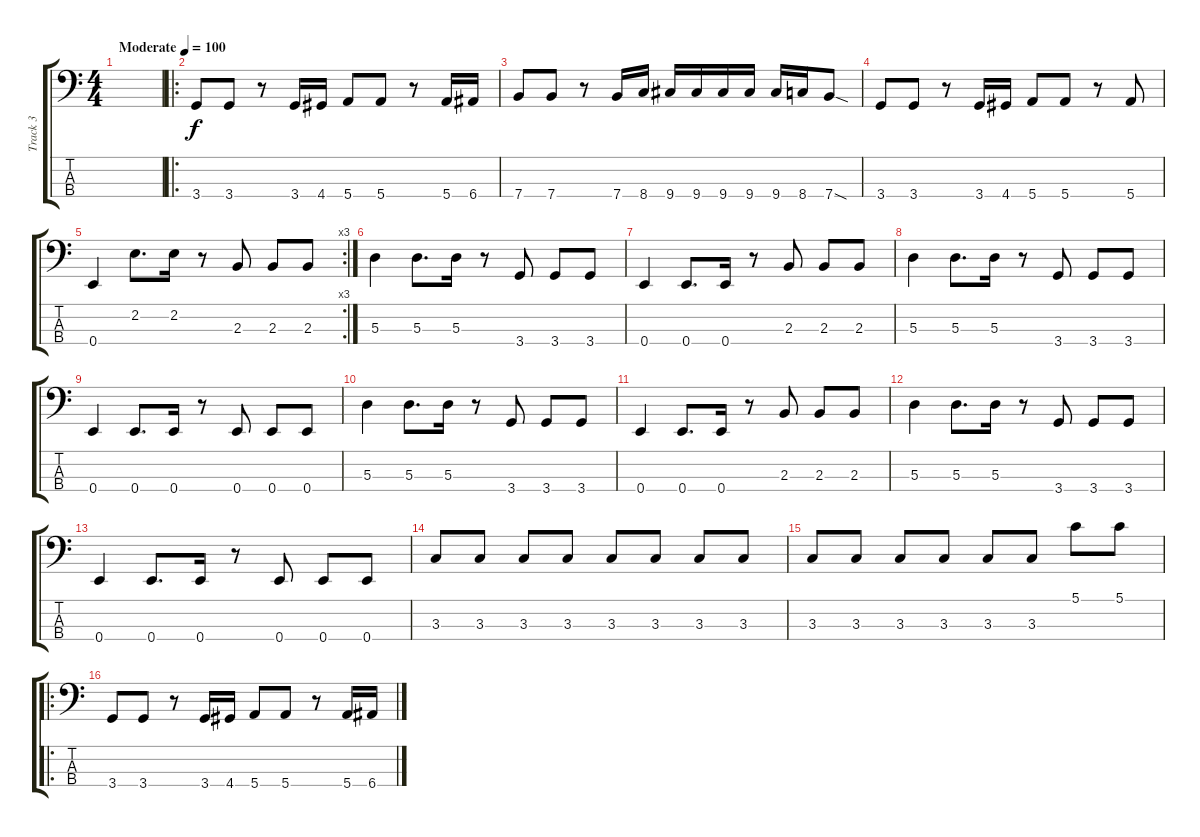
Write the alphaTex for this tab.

\track ("Track 3" "Track 3") {instrument electricbassfinger bank 177}
\staff {score tabs}
\tuning (G2 D2 A1 E1) {hide}
\ts (4 4)
\tempo (100 "Moderate")
\clef f4
\ks c
|
\ro
3.4.8 3.4.8 r.8 3.4.16 4.4.16 5.4.8 5.4.8 r.8 5.4.16 6.4.16 |
7.4.8 7.4.8 r.8 7.4.16 8.4.16 9.4.16 9.4.16 9.4.16 9.4.16 9.4.16 8.4.16 7.4{sod}.8 |
3.4.8 3.4.8 r.8 3.4.16 4.4.16 5.4.8 5.4.8 r.8 5.4.8 |
\rc 3
0.4.4 2.2.8{d} 2.2.16 r.8 2.3.8 2.3.8 2.3.8 |
5.3.4 5.3.8{d} 5.3.16 r.8 3.4.8 3.4.8 3.4.8 |
0.4.4 0.4.8{d} 0.4.16 r.8 2.3.8 2.3.8 2.3.8 |
5.3.4 5.3.8{d} 5.3.16 r.8 3.4.8 3.4.8 3.4.8 |
0.4.4 0.4.8{d} 0.4.16 r.8 0.4.8 0.4.8 0.4.8 |
5.3.4 5.3.8{d} 5.3.16 r.8 3.4.8 3.4.8 3.4.8 |
0.4.4 0.4.8{d} 0.4.16 r.8 2.3.8 2.3.8 2.3.8 |
5.3.4 5.3.8{d} 5.3.16 r.8 3.4.8 3.4.8 3.4.8 |
0.4.4 0.4.8{d} 0.4.16 r.8 0.4.8 0.4.8 0.4.8 |
3.3.8 3.3.8 3.3.8 3.3.8 3.3.8 3.3.8 3.3.8 3.3.8 |
3.3.8 3.3.8 3.3.8 3.3.8 3.3.8 3.3.8 5.1.8 5.1.8 |
\ro
3.4.8 3.4.8 r.8 3.4.16 4.4.16 5.4.8 5.4.8 r.8 5.4.16 6.4.16
